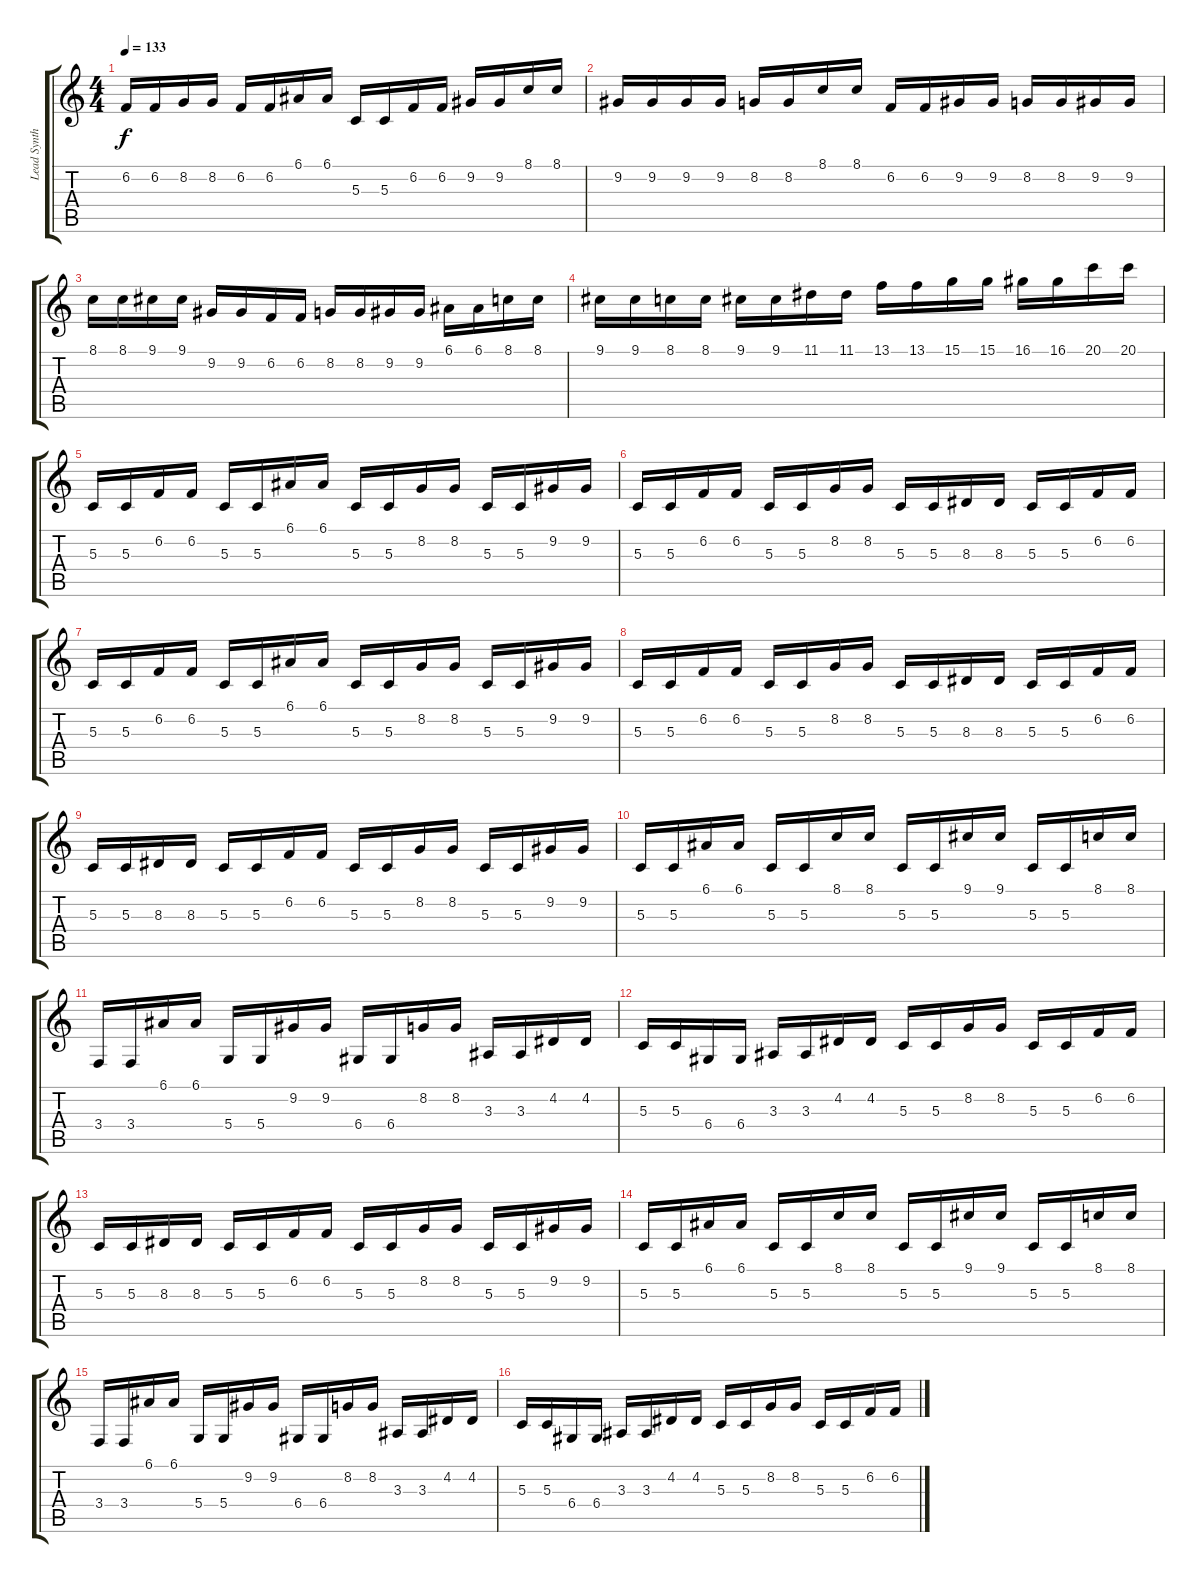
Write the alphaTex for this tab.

\track ("Lead Synth" "Lead Synth") {instrument lead2sawtooth}
\staff {score tabs}
\tuning (E4 B3 G3 D3 A2 E2) {hide}
\ts (4 4)
\tempo 133
\clef g2
\ks c
6.2.16{dy f} 6.2.16 8.2.16 8.2.16 6.2.16 6.2.16 6.1.16 6.1.16 5.3.16 5.3.16 6.2.16 6.2.16 9.2.16 9.2.16 8.1.16 8.1.16 |
9.2.16 9.2.16 9.2.16 9.2.16 8.2.16 8.2.16 8.1.16 8.1.16 6.2.16 6.2.16 9.2.16 9.2.16 8.2.16 8.2.16 9.2.16 9.2.16 |
8.1.16 8.1.16 9.1.16 9.1.16 9.2.16 9.2.16 6.2.16 6.2.16 8.2.16 8.2.16 9.2.16 9.2.16 6.1.16 6.1.16 8.1.16 8.1.16 |
9.1.16 9.1.16 8.1.16 8.1.16 9.1.16 9.1.16 11.1.16 11.1.16 13.1.16 13.1.16 15.1.16 15.1.16 16.1.16 16.1.16 20.1.16 20.1.16 |
5.3.16 5.3.16 6.2.16 6.2.16 5.3.16 5.3.16 6.1.16 6.1.16 5.3.16 5.3.16 8.2.16 8.2.16 5.3.16 5.3.16 9.2.16 9.2.16 |
5.3.16 5.3.16 6.2.16 6.2.16 5.3.16 5.3.16 8.2.16 8.2.16 5.3.16 5.3.16 8.3.16 8.3.16 5.3.16 5.3.16 6.2.16 6.2.16 |
5.3.16 5.3.16 6.2.16 6.2.16 5.3.16 5.3.16 6.1.16 6.1.16 5.3.16 5.3.16 8.2.16 8.2.16 5.3.16 5.3.16 9.2.16 9.2.16 |
5.3.16 5.3.16 6.2.16 6.2.16 5.3.16 5.3.16 8.2.16 8.2.16 5.3.16 5.3.16 8.3.16 8.3.16 5.3.16 5.3.16 6.2.16 6.2.16 |
5.3.16 5.3.16 8.3.16 8.3.16 5.3.16 5.3.16 6.2.16 6.2.16 5.3.16 5.3.16 8.2.16 8.2.16 5.3.16 5.3.16 9.2.16 9.2.16 |
5.3.16 5.3.16 6.1.16 6.1.16 5.3.16 5.3.16 8.1.16 8.1.16 5.3.16 5.3.16 9.1.16 9.1.16 5.3.16 5.3.16 8.1.16 8.1.16 |
3.4.16 3.4.16 6.1.16 6.1.16 5.4.16 5.4.16 9.2.16 9.2.16 6.4.16 6.4.16 8.2.16 8.2.16 3.3.16 3.3.16 4.2.16 4.2.16 |
5.3.16 5.3.16 6.4.16 6.4.16 3.3.16 3.3.16 4.2.16 4.2.16 5.3.16 5.3.16 8.2.16 8.2.16 5.3.16 5.3.16 6.2.16 6.2.16 |
5.3.16 5.3.16 8.3.16 8.3.16 5.3.16 5.3.16 6.2.16 6.2.16 5.3.16 5.3.16 8.2.16 8.2.16 5.3.16 5.3.16 9.2.16 9.2.16 |
5.3.16 5.3.16 6.1.16 6.1.16 5.3.16 5.3.16 8.1.16 8.1.16 5.3.16 5.3.16 9.1.16 9.1.16 5.3.16 5.3.16 8.1.16 8.1.16 |
3.4.16 3.4.16 6.1.16 6.1.16 5.4.16 5.4.16 9.2.16 9.2.16 6.4.16 6.4.16 8.2.16 8.2.16 3.3.16 3.3.16 4.2.16 4.2.16 |
5.3.16 5.3.16 6.4.16 6.4.16 3.3.16 3.3.16 4.2.16 4.2.16 5.3.16 5.3.16 8.2.16 8.2.16 5.3.16 5.3.16 6.2.16 6.2.16
